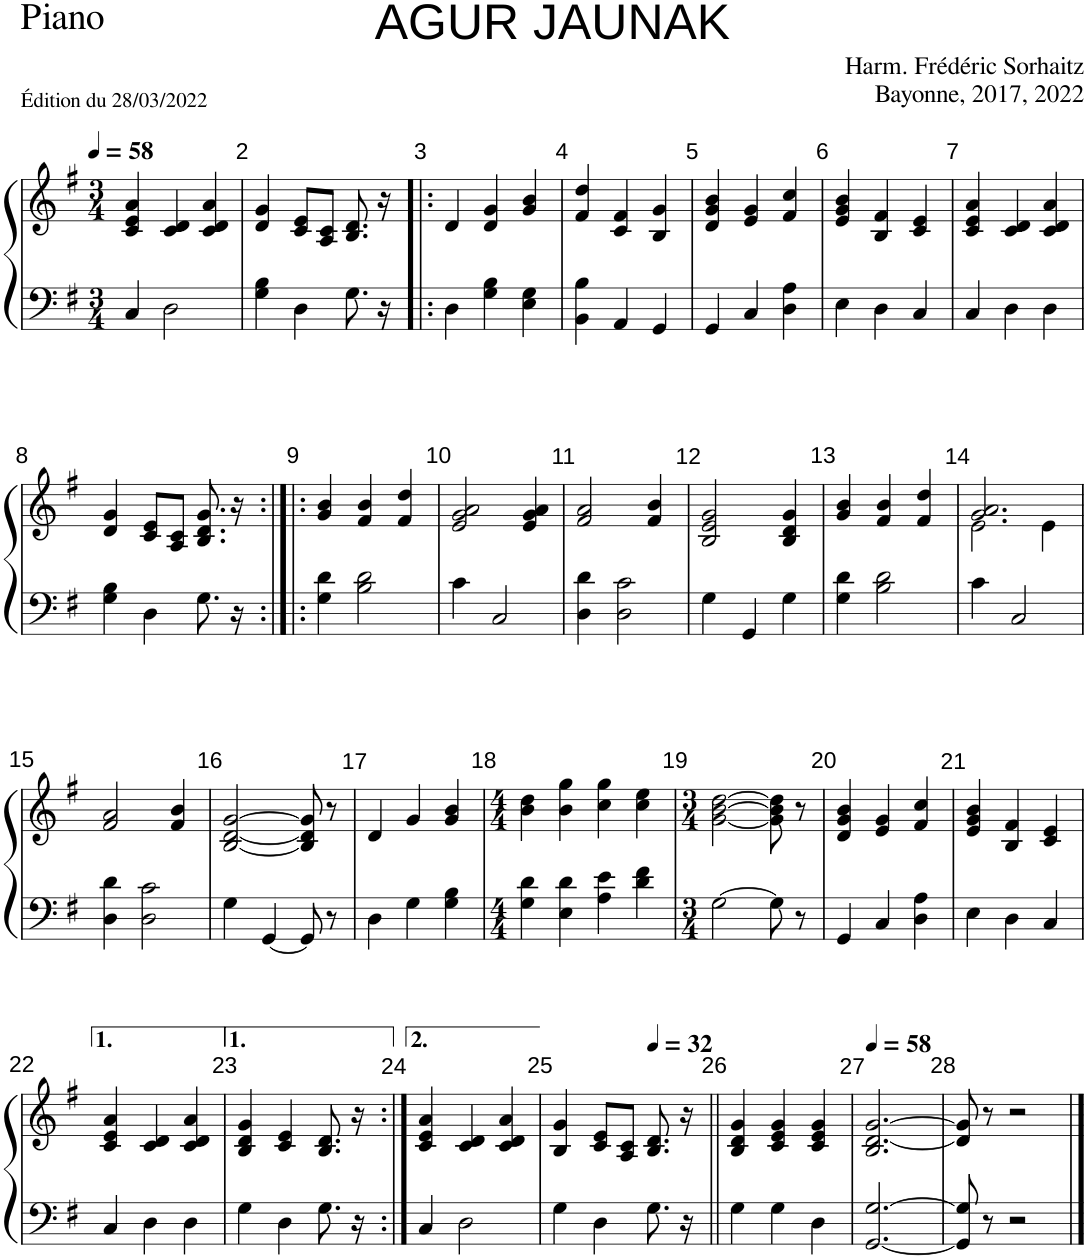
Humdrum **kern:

**kern	**kern
*part1	*part1
*staff2	*staff1
*I"Piano ad lib.	*
*I'Pia.	*
*clefF4	*clefG2
*k[f#]	*k[f#]
*M3/4	*M3/4
*MM58	*MM58
=1	=1
4C/	4c/ 4e/ 4a/
2D\	4c/ 4d/
.	4c/ 4d/ 4a/
=2	=2
4G\ 4B\	4d/ 4g/
4D\	8c/ 8e/L
.	8A/ 8c/J
8.G\	8.B/ 8.d/
16r	16r
=3!|:	=3!|:
4D\	4d/
4G\ 4B\	4d/ 4g/
4E\ 4G\	4g/ 4b/
=4	=4
4BB\ 4B\	4f#/ 4dd/
4AA/	4c/ 4f#/
4GG/	4B/ 4g/
=5	=5
4GG/	4d/ 4g/ 4b/
4C/	4e/ 4g/
4D\ 4A\	4f#/ 4cc/
=6	=6
4E\	4e/ 4g/ 4b/
4D\	4B/ 4f#/
4C/	4c/ 4e/
=7	=7
4C/	4c/ 4e/ 4a/
4D\	4c/ 4d/
4D\	4c/ 4d/ 4a/
!!LO:LB:g=z
=8	=8
4G\ 4B\	4d/ 4g/
4D\	8c/ 8e/L
.	8A/ 8c/J
8.G\	8.B/ 8.d/ 8.g/
16r	16r
=9:|!|:	=9:|!|:
4G\ 4d\	4g/ 4b/
2B\ 2d\	4f#/ 4b/
.	4f#/ 4dd/
=10	=10
4c\	2e/ 2g/ 2a/
2C/	.
.	4e/ 4g/ 4a/
=11	=11
4D\ 4d\	2f#/ 2a/
2D\ 2c\	.
.	4f#/ 4b/
=12	=12
4G\	2B/ 2e/ 2g/
4GG/	.
4G\	4B/ 4d/ 4g/
=13	=13
4G\ 4d\	4g/ 4b/
2B\ 2d\	4f#/ 4b/
.	4f#/ 4dd/
=14	=14
*	*^
4c\	2.g/ 2.a/	2e\
2C/	.	.
.	.	4e\
*	*v	*v
!!LO:LB:g=z
=15	=15
4D\ 4d\	2f#/ 2a/
2D\ 2c\	.
.	4f#/ 4b/
=16	=16
4G\	[2B/ [2d/ [2g/
[4GG/	.
8GG/]	8B/] 8d/] 8g/]
8r	8r
=17	=17
4D\	4d/
4G\	4g/
4G\ 4B\	4g/ 4b/
=18	=18
*M4/4	*M4/4
4G\ 4d\	4b\ 4dd\
4E\ 4d\	4b\ 4gg\
4A\ 4e\	4cc\ 4gg\
4d\ 4f#\	4cc\ 4ee\
=19	=19
*M3/4	*M3/4
[2G\	[2g\ [2b\ [2dd\
8G\]	8g\] 8b\] 8dd\]
8r	8r
=20	=20
4GG/	4d/ 4g/ 4b/
4C/	4e/ 4g/
4D\ 4A\	4f#/ 4cc/
=21	=21
4E\	4e/ 4g/ 4b/
4D\	4B/ 4f#/
4C/	4c/ 4e/
!!LO:LB:g=z
=22	=22
4C/	4c/ 4e/ 4a/
4D\	4c/ 4d/
4D\	4c/ 4d/ 4a/
=23	=23
4G\	4B/ 4d/ 4g/
4D\	4c/ 4e/
8.G\	8.B/ 8.d/
16r	16r
=24:|!	=24:|!
4C/	4c/ 4e/ 4a/
2D\	4c/ 4d/
.	4c/ 4d/ 4a/
=25	=25
4G\	4B/ 4g/
4D\	8c/ 8e/L
.	8A/ 8c/J
*	*MM32
8.G\	8.B/ 8.d/
16r	16r
=26||	=26||
4G\	4B/ 4d/ 4g/
4G\	4c/ 4e/ 4g/
4D\	4c/ 4e/ 4g/
=27	=27
*	*MM58
[2.GG/ [2.G/	2.B/ [2.d/ [2.g/
=28	=28
8GG/] 8G/]	8d/] 8g/]
8r	8r
2r	2r
==	==
*-	*-
